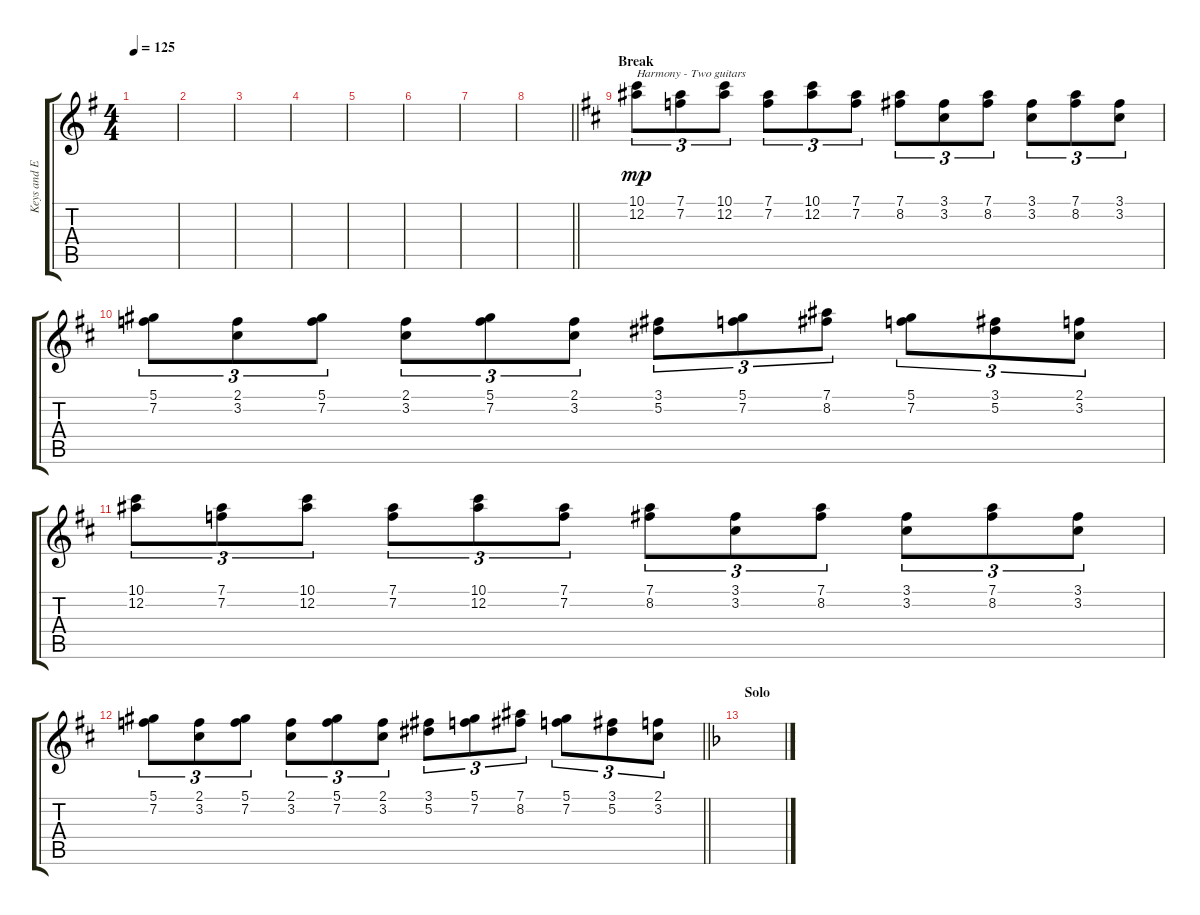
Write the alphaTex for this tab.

\track ("Keys and Effects" "Keys and E") {instrument distortionguitar}
\staff {score tabs}
\tuning (Eb4 Bb3 Gb3 Db3 Ab2 Eb2) {hide}
\ts (4 4)
\tempo 125
\clef g2
\ks eminor
|
|
|
|
|
|
|
\barLineRight lightlight
|
\section ("" "Break")
\ks bminor
(10.1 12.2).8{tu (3 2) txt "Harmony - Two guitars" dy mp instrument distortionguitar} (7.1 7.2).8{tu (3 2)} (10.1 12.2).8{tu (3 2)} (7.1 7.2).8{tu (3 2)} (10.1 12.2).8{tu (3 2)} (7.1 7.2).8{tu (3 2)} (7.1 8.2).8{tu (3 2)} (3.1 3.2).8{tu (3 2)} (7.1 8.2).8{tu (3 2)} (3.1 3.2).8{tu (3 2)} (7.1 8.2).8{tu (3 2)} (3.1 3.2).8{tu (3 2)} |
(5.1 7.2).8{tu (3 2)} (2.1 3.2).8{tu (3 2)} (5.1 7.2).8{tu (3 2)} (2.1 3.2).8{tu (3 2)} (5.1 7.2).8{tu (3 2)} (2.1 3.2).8{tu (3 2)} (3.1 5.2).8{tu (3 2)} (5.1 7.2).8{tu (3 2)} (7.1 8.2).8{tu (3 2)} (5.1 7.2).8{tu (3 2)} (3.1 5.2).8{tu (3 2)} (2.1 3.2).8{tu (3 2)} |
(10.1 12.2).8{tu (3 2) volume 13} (7.1 7.2).8{tu (3 2)} (10.1 12.2).8{tu (3 2)} (7.1 7.2).8{tu (3 2)} (10.1 12.2).8{tu (3 2)} (7.1 7.2).8{tu (3 2)} (7.1 8.2).8{tu (3 2)} (3.1 3.2).8{tu (3 2)} (7.1 8.2).8{tu (3 2)} (3.1 3.2).8{tu (3 2)} (7.1 8.2).8{tu (3 2)} (3.1 3.2).8{tu (3 2)} |
\barLineRight lightlight
(5.1 7.2).8{tu (3 2)} (2.1 3.2).8{tu (3 2)} (5.1 7.2).8{tu (3 2)} (2.1 3.2).8{tu (3 2)} (5.1 7.2).8{tu (3 2)} (2.1 3.2).8{tu (3 2)} (3.1 5.2).8{tu (3 2)} (5.1 7.2).8{tu (3 2)} (7.1 8.2).8{tu (3 2)} (5.1 7.2).8{tu (3 2)} (3.1 5.2).8{tu (3 2)} (2.1 3.2).8{tu (3 2)} |
\section ("" "Solo")
\ks dminor
